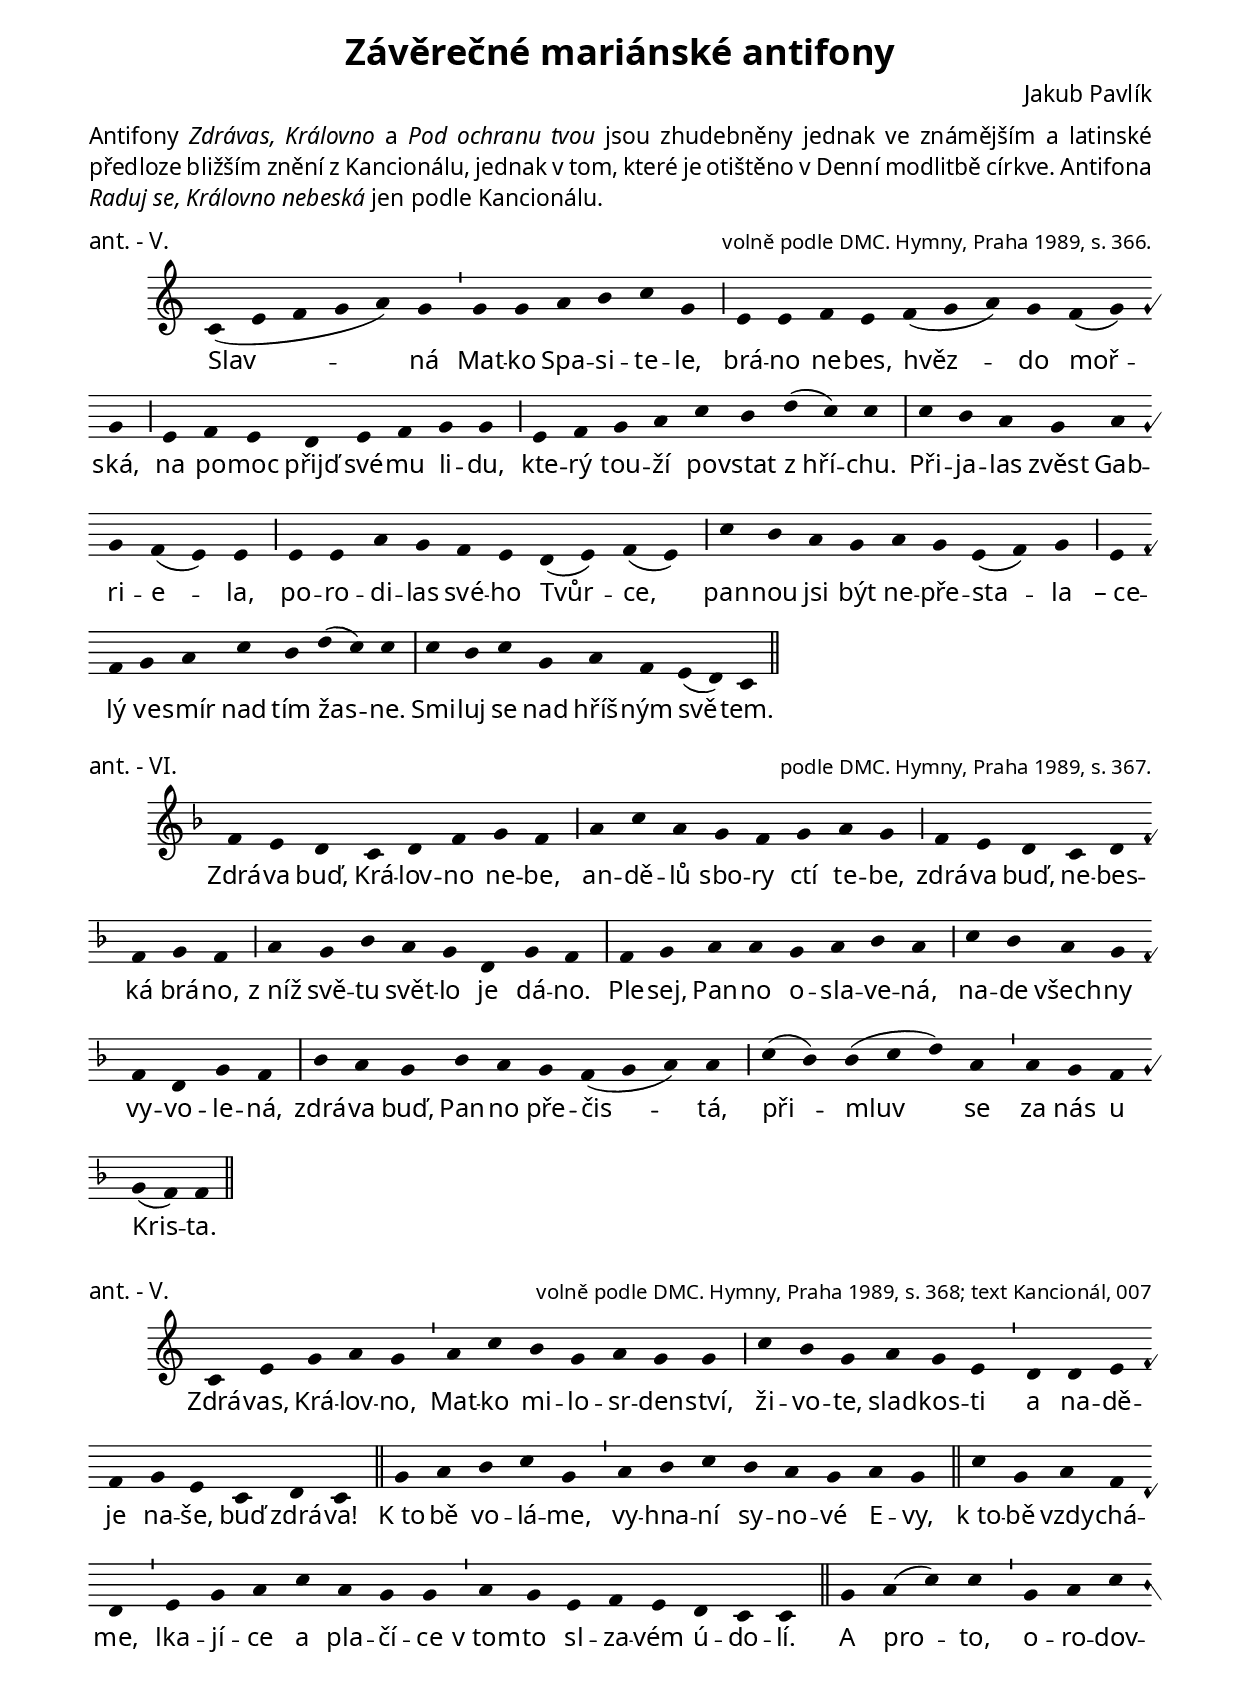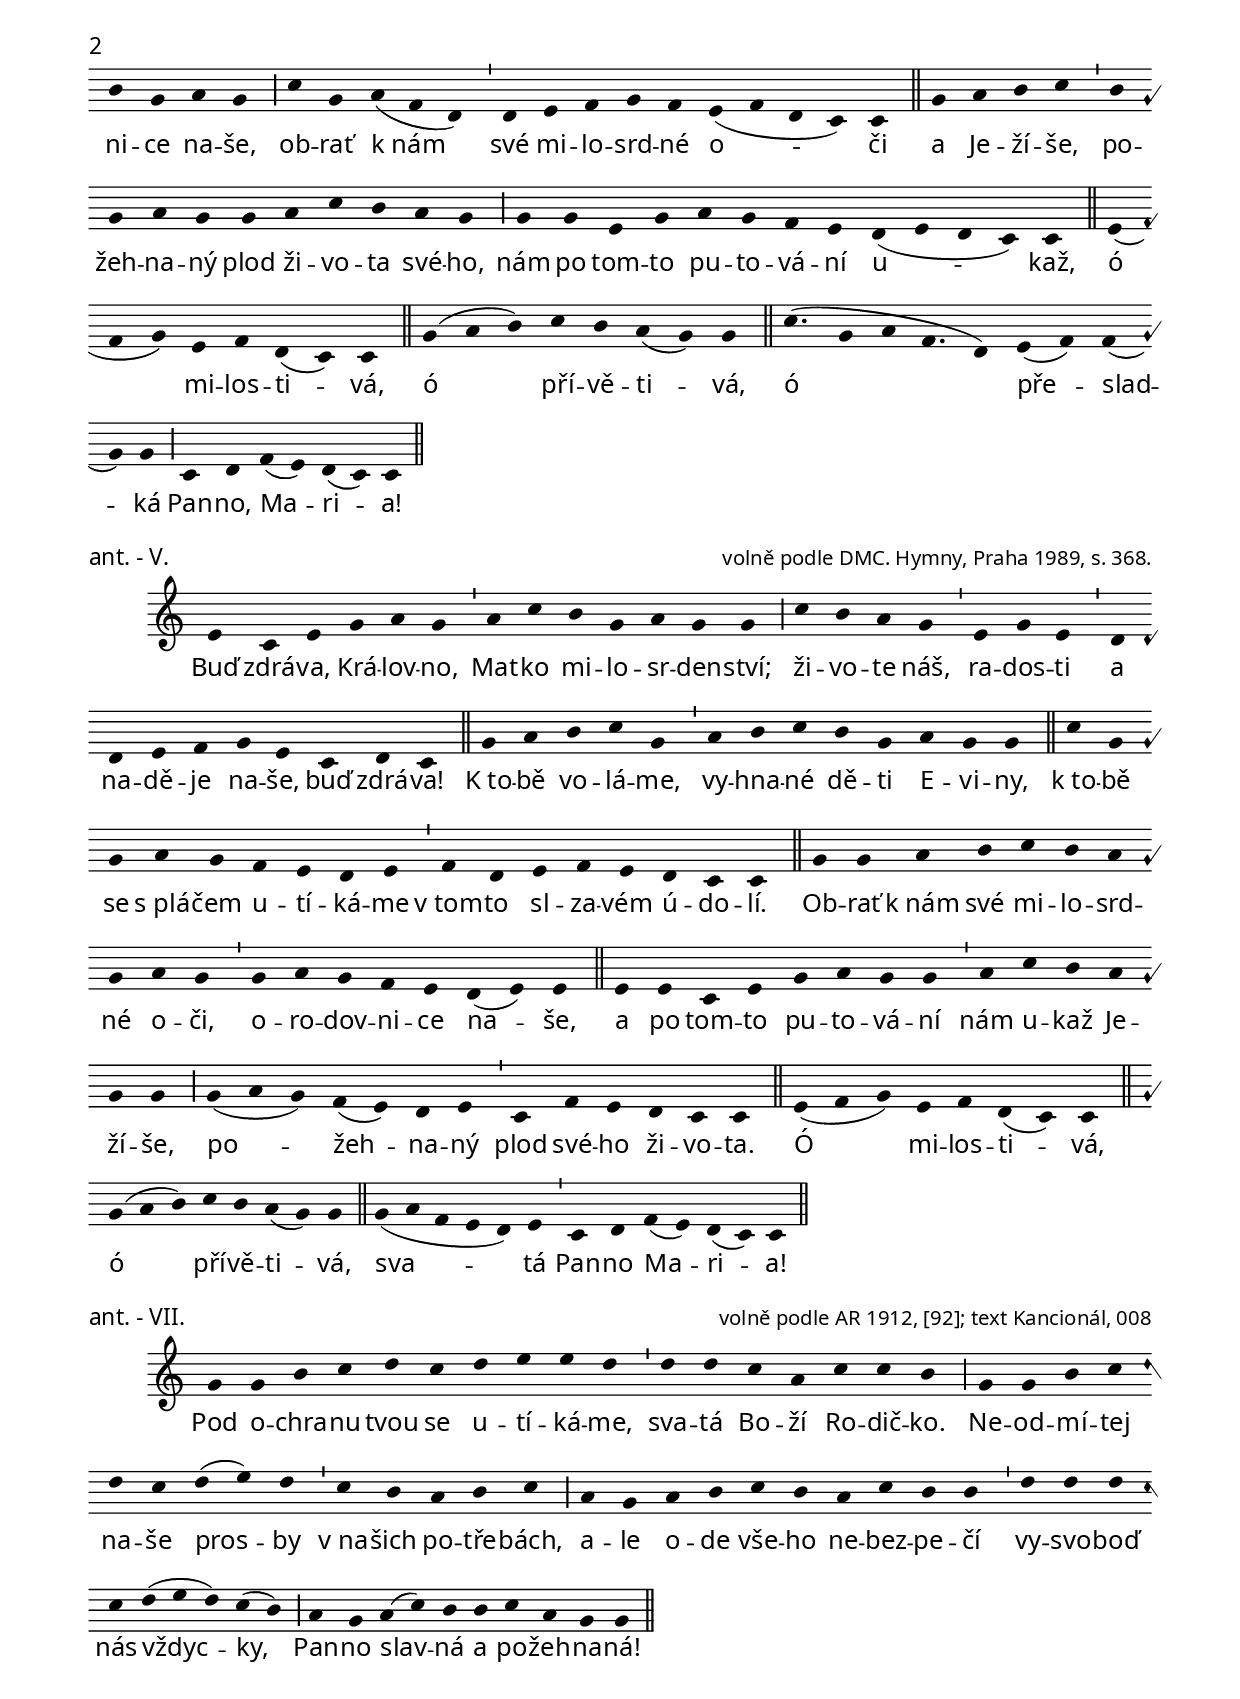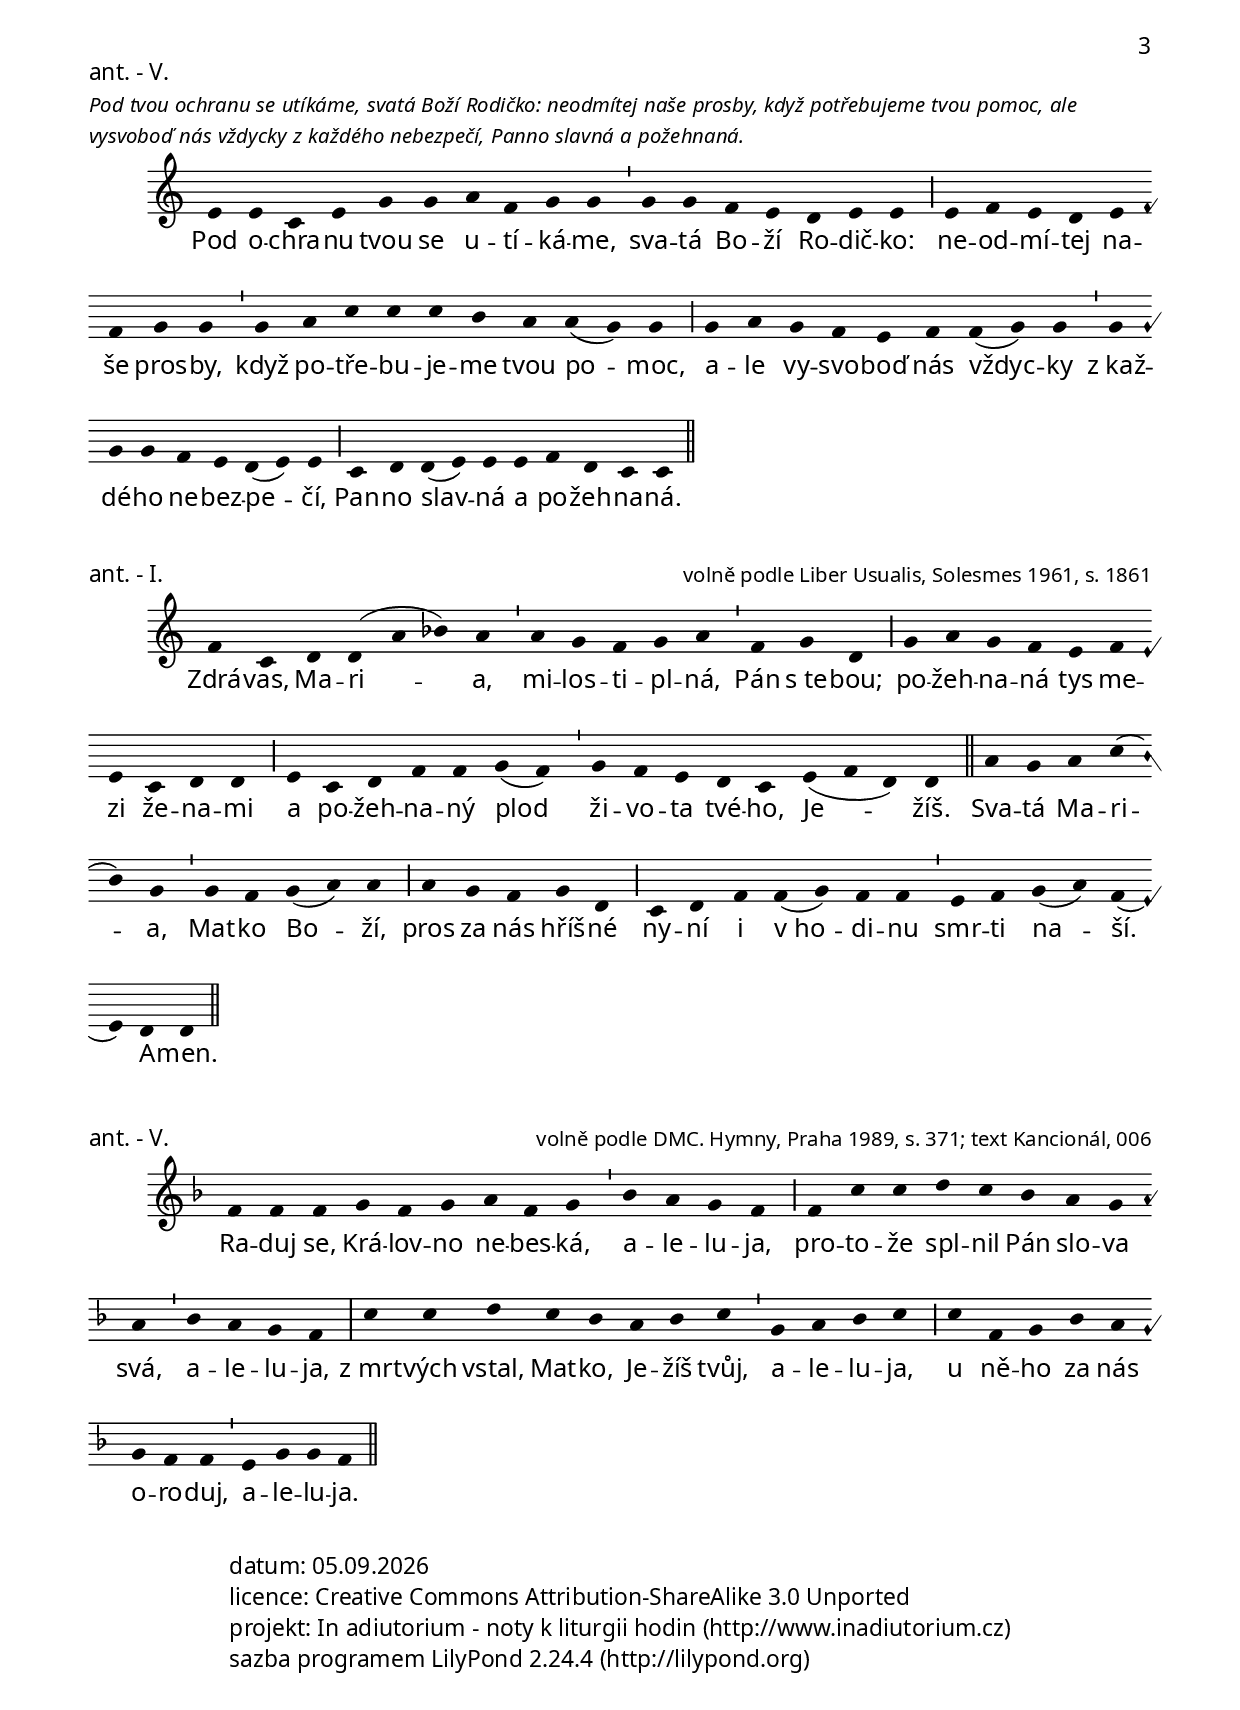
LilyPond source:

\version "2.17.24"

\header {
  title = "Závěrečné mariánské antifony"
  composer = "Jakub Pavlík"
}

\include "spolecne.ly"

\markup\justify{
  Antifony
  \italic{Zdrávas, Královno} a \italic{Pod ochranu tvou}
  jsou zhudebněny jednak ve známějším a latinské předloze bližším znění
  z Kancionálu, jednak v tom, které je otištěno v Denní modlitbě církve.
  Antifona \italic{Raduj se, Královno nebeská} jen podle Kancionálu.
}

\score {
  \relative c' {
    \choralniRezim
    c4( e f g a) g \barMin g g a b c g \barMaior
    e e f e f( g a) g f( g) g \barMaior
    e f e d e f g g \barMaior
    e f g a c b d( c) c \barMax
    c b a g a g f( e) e \barMaior
    e e a g f e d( e) f( e) \barMaior
    c' b a g a g e( f) g \barMaior
    e f g a c b d( c) c \barMax
    c b c g a f e( d) c \barFinalis
  }
  \addlyrics {
    Slav -- ná Mat -- ko Spa -- si -- te -- le,
    brá -- no ne -- bes, hvěz -- do moř -- ská,
    na po -- moc přijď své -- mu li -- du,
    kte -- rý tou -- ží po -- vstat z_hří -- chu.

    Při -- ja -- las zvěst Gab -- ri -- e -- la,
    po -- ro -- di -- las své -- ho Tvůr -- ce,
    pan -- nou jsi být ne -- pře -- sta -- la
    –_ce -- lý ve -- smír nad tím žas -- ne.

    Smi -- luj se nad hříš -- ným svě -- tem.
  }
  \header {
    fons_externus = "volně podle DMC. Hymny, Praha 1989, s. 366."
    quid = "ant."
    modus = "V"
    differentia = ""
    psalmus = ""
    id = "alma"
    piece = \markup {\sestavTitulekBezZalmu}
  }
}

\score {
  \relative c' {
    \choralniRezim
    \key f \major

    f4 e d c d f g f \barMaior
    a c a g f g a g \barMaior
    f e d c d f g f \barMaior
    a g bes a g d g f \barMax

    f g a a g a bes a \barMaior
    c bes a g f d g f \barMax
    bes a g bes a g f( g a) a \barMaior
    c( bes) bes( c d) a \barMin a g f g( f) f \barFinalis
  }
  \addlyrics {
    Zdrá -- va buď, Krá -- lov -- no ne -- be,
    an -- dě -- lů sbo -- ry ctí te -- be,
    zdrá -- va buď, ne -- bes -- ká brá -- no,
    z_níž svě -- tu svět -- lo je dá -- no.

    Ple -- sej, Pan -- no o -- sla -- ve -- ná,
    na -- de všech -- ny vy -- vo -- le -- ná,
    zdrá -- va buď, Pan -- no pře -- čis -- tá,
    při -- mluv se za nás u Kris -- ta.
  }
  \header {
    fons_externus = "podle DMC. Hymny, Praha 1989, s. 367."
    quid = "ant."
    modus = "VI"
    differentia = ""
    psalmus = ""
    id = "averegina"
    piece = \markup {\sestavTitulekBezZalmu}
  }
}

\score {
  \relative c' {
    \choralniRezim
    c4 e g a g \barMin
    a c b g a g g \barMaior
    c b g a g e \barMin
    d d e f g e c d c \barFinalis

    g' a b c g \barMin
    a b c b a g a g \barFinalis
    c g a f d \barMin
    e g a c a g g \barMin
    a g e f e d c c \barFinalis

    g' a( c) c \barMin g a c b g a g \barMaior
    c g a( f d) \barMin d e f g f e( f d c) c \barFinalis

    g' a b c \barMin b g a g g a c b a g \barMaior
    g g e g a g f e d( e d c) c \barFinalis

    e( f g) e f d( c) c \barFinalis

    g'( a b) c b a( g) g \barFinalis

    c4.( g4 a f4. d4) e( f) f( g) g \barMaior
    c, d f( e) d( c) c \barFinalis
  }
  \addlyrics {
    Zdrá -- vas, Krá -- lov -- no,
    Mat -- ko mi -- lo -- sr -- den -- ství,
    ži -- vo -- te, slad -- kos -- ti
    a na -- dě -- je na -- še, buď zdrá -- va!

    K_to -- bě vo -- lá -- me,
    vy -- hna -- ní sy -- no -- vé E -- vy,

    k_to -- bě vzdy -- chá -- me,
    lka -- jí -- ce a pla -- čí -- ce
    v_tom -- to sl -- za -- vém ú -- do -- lí.

    A pro -- to, o -- ro -- dov -- ni -- ce na -- še,
    ob -- rať k_nám své mi -- lo -- srd -- né o -- či

    a Je -- ží -- še,
    po -- žeh -- na -- ný plod ži -- vo -- ta své -- ho,
    nám po tom -- to pu -- to -- vá -- ní u -- kaž,

    ó mi -- los -- ti -- vá,

    ó pří -- vě -- ti -- vá,

    ó pře -- slad -- ká Pan -- no, Ma -- ri -- a!
  }
  \header {
    fons_externus = "volně podle DMC. Hymny, Praha 1989, s. 368; text Kancionál, 007"
    quid = "ant."
    modus = "V"
    differentia = ""
    psalmus = ""
    poet = "Jednotný kancionál (30. vyd., 2004) 007"
    id = "salve"
    piece = \markup {\sestavTitulekBezZalmu}
  }
}

\score {
  \relative c' {
    \choralniRezim
    e4 c e g a g \barMin
    a c b g a g g \barMaior
    c b a g \barMin
    e g e \barMin
    d d e f g e c d c \barFinalis

    g' a b c g \barMin
    a b c b g a g g \barFinalis
    c g g a g f e d e \barMin
    f d e f e d c c \barFinalis

    g' g a b c b a g a g \barMin
    g a g f e d( e) e \barFinalis
    e e c e g a g g \barMin
    a c b a g g \barMaior
    g( a g) f( e) d e \barMin
    c f e d c c \barFinalis

    e( f g) e f d( c) c \barFinalis

    g'( a b) c b a( g) g \barFinalis

    g( a f e d) e \barMin
    c d f( e) d( c) c \barFinalis
  }
  \addlyrics {
    Buď zdrá -- va, Krá -- lov -- no,
    Mat -- ko mi -- lo -- sr -- den -- ství;
    ži -- vo -- te náš,
    ra -- dos -- ti
    a na -- dě -- je na -- še, buď zdrá -- va!

    K_to -- bě vo -- lá -- me,
    vy -- hna -- né dě -- ti E -- vi -- ny,

    k_to -- bě se s_plá -- čem u -- tí -- ká -- me
    v_tom -- to sl -- za -- vém ú -- do -- lí.

    Ob -- rať k_nám své mi -- lo -- srd -- né o -- či,
    o -- ro -- dov -- ni -- ce na -- še,

    a po tom -- to pu -- to -- vá -- ní
    nám u -- kaž Je -- ží -- še,
    po -- žeh -- na -- ný
    plod své -- ho ži -- vo -- ta.

    Ó mi -- los -- ti -- vá,

    ó pří -- vě -- ti -- vá,

    sva -- tá
    Pan -- no Ma -- ri -- a!
  }
  \header {
    fons_externus = "volně podle DMC. Hymny, Praha 1989, s. 368."
    quid = "ant."
    modus = "V"
    differentia = ""
    psalmus = ""
    id = "salve2"
    piece = \markup {\sestavTitulekBezZalmu}
  }
}

\score {
  \relative c'' {
    \choralniRezim
    g4 g b c d c d e e d \barMin
    d d c a c c b \barMaior
    g g b c d c d( e) d \barMin
    c b a b c \barMaior
    a g a b c b a c b b \barMin
    d d d c d( e d) c( b) \barMaior
    a g a( c) b b c a g g \barFinalis
  }
  \addlyrics {
    Pod o -- chra -- nu tvou se u -- tí -- ká -- me,
    sva -- tá Bo -- ží Ro -- dič -- ko.
    Ne -- od -- mí -- tej na -- še pros -- by
    v_na -- šich po -- tře -- bách,
    a -- le o -- de vše -- ho ne -- bez -- pe -- čí
    vy -- svo -- boď nás vždyc -- ky,
    Pan -- no slav -- ná a po -- žeh -- na -- ná!
  }
  \header {
    fons_externus = "volně podle AR 1912, [92]; text Kancionál, 008"
    quid = "ant."
    modus = "VII"
    differentia = ""
    psalmus = ""
    poet = "Jednotný kancionál (30. vyd., 2004) 008 - jen první část, odpovídající tomu, co jako text mariánské antifony uvádí DMC"
    id = "subtuum"
    piece = \markup {\sestavTitulekBezZalmu}
  }
}

\score {
  \relative c' {
    \choralniRezim
    e4 e c e g g a f g g \barMin
    g g f e d e e \barMaior
    e f e d e f g g \barMin
    g a c c c b a a( g) g \barMaior
    g a g f e f f( g) g \barMin
    g g g f e d( e) e \barMaior
    c d d( e) e e f d c c \barFinalis
  }
  \addlyrics {
    Pod o -- chra -- nu tvou se u -- tí -- ká -- me,
    sva -- tá Bo -- ží Ro -- dič -- ko:
    ne -- od -- mí -- tej na -- še pros -- by,
    když po -- tře -- bu -- je -- me tvou po -- moc,
    a -- le vy -- svo -- boď nás vždyc -- ky
    z_kaž -- dé -- ho ne -- bez -- pe -- čí,
    Pan -- no slav -- ná a po -- žeh -- na -- ná.
  }
  \header {
    textus_approbatus = "Pod tvou ochranu se utíkáme,
    svatá Boží Rodičko:
    neodmítej naše prosby,
    když potřebujeme tvou pomoc,
    ale vysvoboď nás vždycky
    z každého nebezpečí,
    Panno slavná a požehnaná."
    quid = "ant."
    modus = "V"
    differentia = ""
    psalmus = ""
    id = "subtuum2"
    piece = \markup {\sestavTitulekBezZalmu}
  }
}

\score {
  \relative c' {
    \choralniRezim
    f4 c d d( a' bes) a \barMin
    a g f g a \barMin
    f g d \barMaior

    g a g f e f e c d d \barMaior
    e c d f f g( f) \barMin
    g f e d c e( f d) d \barFinalis

    a'4 g a c( b) g \barMin
    g f g( a) a \barMaior
    a g f g d \barMaior
    c d f f( g) f f \barMin
    e f g( a) f( e) d d \barFinalis
  }
  \addlyrics {
    Zdrá -- vas, Ma -- ri -- a,
    mi -- los -- ti -- pl -- ná,
    Pán s_te -- bou;

    po -- žeh -- na -- ná tys me -- zi že -- na -- mi
    a po -- žeh -- na -- ný plod
    ži -- vo -- ta tvé -- ho, Je -- žíš.

    Sva -- tá Ma -- ri -- a,
    Mat -- ko Bo -- ží,
    pros za nás hříš -- né
    ny -- ní i v_ho -- di -- nu
    smr -- ti na -- ší. A -- men.
  }
  \header {
    fons_externus = "volně podle Liber Usualis, Solesmes 1961, s. 1861"
    % http://gregobase.selapa.net/chant.php?id=1860
    quid = "ant."
    modus = "I"
    differentia = ""
    psalmus = ""
    fial = "sanktoral/1208pmpocatebezposkvrny.ly#2ne-amag?zacatek"
    id = "avemaria"
    piece = \markup {\sestavTitulekBezZalmu}
  }
}

\score {
  \relative c' {
    \key f \major
    \choralniRezim
    f4 f f g f g a f g \barMin bes a g f \barMaior
    f c' c d c bes a g a \barMin bes a g f \barMax
    c' c d c bes a bes c \barMin g a bes c \barMaior
    c f, g bes a g f f \barMin e g g f \barFinalis
  }
  \addlyrics {
    Ra -- duj se, Krá -- lov -- no ne -- bes -- ká, a -- le -- lu -- ja,
    pro -- to -- že spl -- nil Pán slo -- va svá, a -- le -- lu -- ja,
    z_mrt -- vých vstal, Mat -- ko, Je -- žíš tvůj, a -- le -- lu -- ja,
    u ně -- ho za nás o -- ro -- duj, a -- le -- lu -- ja.
  }
  \header {
    fons_externus = "volně podle DMC. Hymny, Praha 1989, s. 371; text Kancionál, 006"
    quid = "ant."
    modus = "V"
    differentia = ""
    psalmus = ""
    poet = "Jednotný kancionál, č. 006"
    id = "reginacaeli"
    piece = \markup\sestavTitulekBezZalmu
  }
}